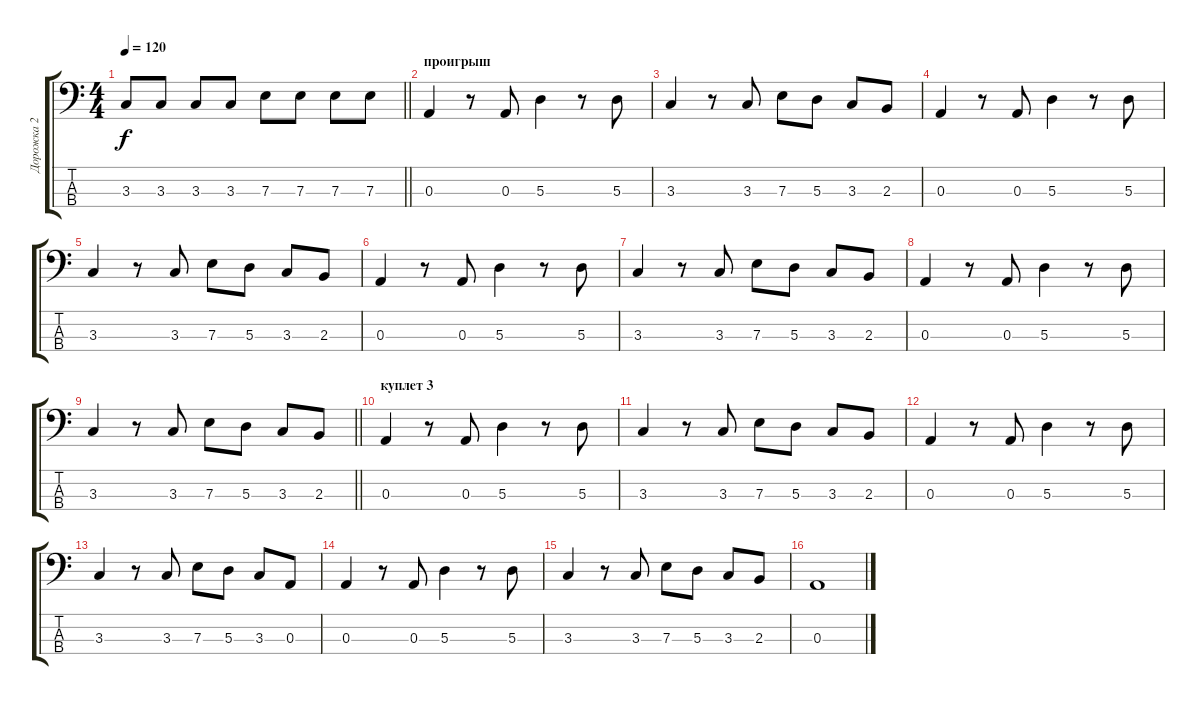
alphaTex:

\track ("Дорожка 2" "Дорожка 2") {instrument electricbassfinger}
\staff {score tabs}
\tuning (G2 D2 A1 E1) {hide}
\ts (4 4)
\tempo 120
\clef f4
\barLineRight lightlight
\ks c
3.3.8{dy f} 3.3.8 3.3.8 3.3.8 7.3.8 7.3.8 7.3.8 7.3.8 |
\section ("" "проигрыш")
0.3.4 r.8 0.3.8 5.3.4 r.8 5.3.8 |
3.3.4 r.8 3.3.8 7.3.8 5.3.8 3.3.8 2.3.8 |
0.3.4 r.8 0.3.8 5.3.4 r.8 5.3.8 |
3.3.4 r.8 3.3.8 7.3.8 5.3.8 3.3.8 2.3.8 |
0.3.4 r.8 0.3.8 5.3.4 r.8 5.3.8 |
3.3.4 r.8 3.3.8 7.3.8 5.3.8 3.3.8 2.3.8 |
0.3.4 r.8 0.3.8 5.3.4 r.8 5.3.8 |
\barLineRight lightlight
3.3.4 r.8 3.3.8 7.3.8 5.3.8 3.3.8 2.3.8 |
\section ("" "куплет 3")
0.3.4 r.8 0.3.8 5.3.4 r.8 5.3.8 |
3.3.4 r.8 3.3.8 7.3.8 5.3.8 3.3.8 2.3.8 |
0.3.4 r.8 0.3.8 5.3.4 r.8 5.3.8 |
3.3.4 r.8 3.3.8 7.3.8 5.3.8 3.3.8 0.3.8 |
0.3.4 r.8 0.3.8 5.3.4 r.8 5.3.8 |
3.3.4 r.8 3.3.8 7.3.8 5.3.8 3.3.8 2.3.8 |
0.3.1
